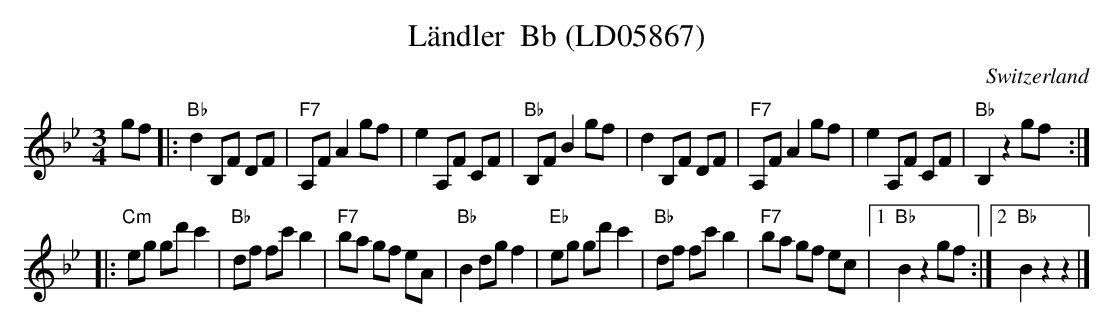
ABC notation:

X:1
T:Ländler  Bb (LD05867)
O:Switzerland
M:3/4
L:1/8
K:Bb major
gf |: "Bb"d2B,F DF | "F7"A,FA2gf | e2A,F CF | "Bb"B,F B2gf | d2B,F DF | "F7"A,FA2gf | e2A,F CF | "Bb"B,2z2gf :|
|: "Cm"eg gd'c'2 | "Bb"df fc'b2 | "F7"ba gf eA | "Bb"B2dgf2 | "Eb"eg gd'c'2 | "Bb"df fc'b2 | "F7"ba gf ec |1 "Bb"B2z2gf :|2 "Bb"B2z2z2 |]
